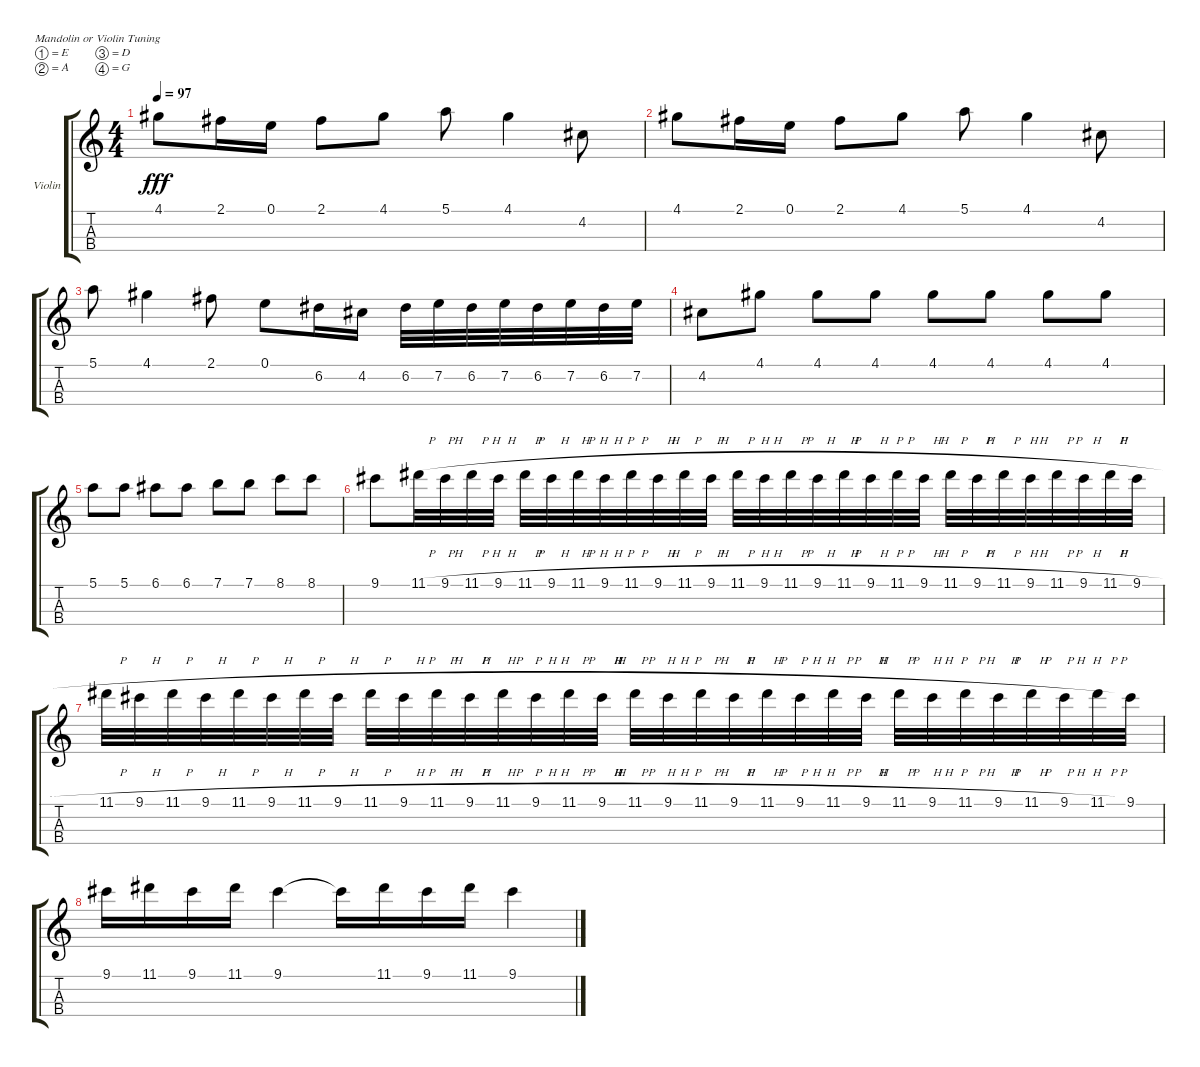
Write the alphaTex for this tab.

\defaultSystemsLayout 4
\bracketExtendMode groupsimilarinstruments
\firstSystemTrackNameOrientation horizontal
\otherSystemsTrackNameOrientation horizontal
\track ("Violin" "Violin") {mute instrument violin}
\staff {score tabs}
\tuning (E5 A4 D4 G3)
\ts (4 4)
\tempo 97
\clef g2
\ks c
4.1.8{dy fff} 2.1.16 0.1.16 2.1.8 4.1.8 5.1.8 4.1.4 4.2.8 |
4.1.8 2.1.16 0.1.16 2.1.8 4.1.8 5.1.8 4.1.4 4.2.8 |
5.1.8 4.1.4 2.1.8 0.1.8 6.2.16 4.2.16 6.2.32 7.2.32 6.2.32 7.2.32 6.2.32 7.2.32 6.2.32 7.2.32 |
4.2.8 4.1.8 4.1.8 4.1.8 4.1.8 4.1.8 4.1.8 4.1.8 |
5.1.8 5.1.8 6.1.8 6.1.8 7.1.8 7.1.8 8.1.8 8.1.8 |
9.1.8 11.1{h}.32 9.1{h}.32 11.1{h}.32 9.1{h}.32 11.1{h}.32 9.1{h}.32 11.1{h}.32 9.1{h}.32 11.1{h}.32 9.1{h}.32 11.1{h}.32 9.1{h}.32 11.1{h}.32 9.1{h}.32 11.1{h}.32 9.1{h}.32 11.1{h}.32 9.1{h}.32 11.1{h}.32 9.1{h}.32 11.1{h}.32 9.1{h}.32 11.1{h}.32 9.1{h}.32 11.1{h}.32 9.1{h}.32 11.1{h}.32 9.1{h}.32 |
11.1{h}.32 9.1{h}.32 11.1{h}.32 9.1{h}.32 11.1{h}.32 9.1{h}.32 11.1{h}.32 9.1{h}.32 11.1{h}.32 9.1{h}.32 11.1{h}.32 9.1{h}.32 11.1{h}.32 9.1{h}.32 11.1{h}.32 9.1{h}.32 11.1{h}.32 9.1{h}.32 11.1{h}.32 9.1{h}.32 11.1{h}.32 9.1{h}.32 11.1{h}.32 9.1{h}.32 11.1{h}.32 9.1{h}.32 11.1{h}.32 9.1{h}.32 11.1{h}.32 9.1{h}.32 11.1{h}.32 9.1.32 |
9.1.16 11.1.16 9.1.16 11.1.16 9.1.4 9.1{t}.16 11.1.16 9.1.16 11.1.16 9.1.4
